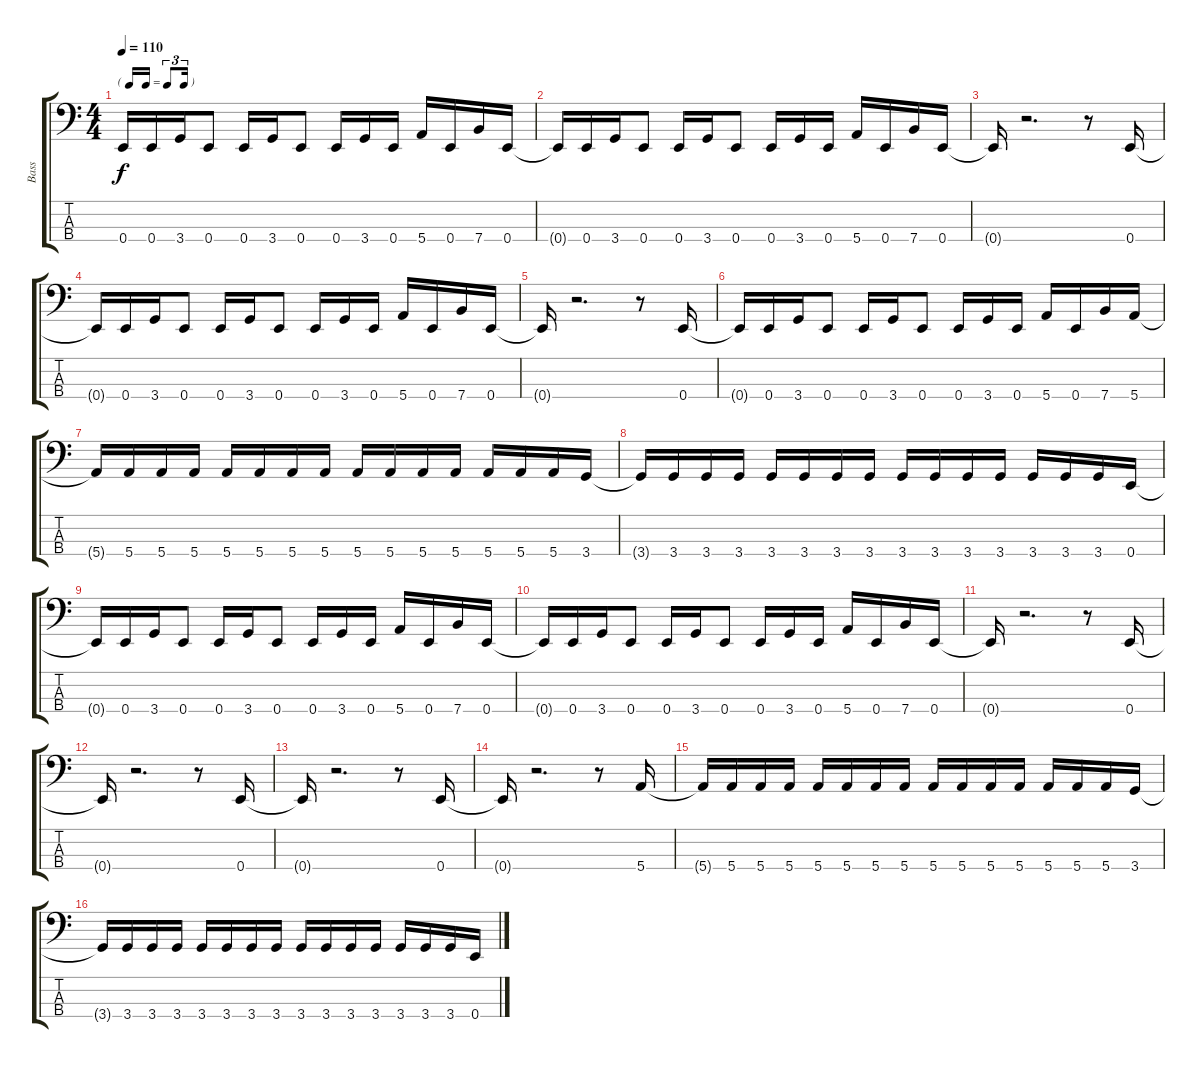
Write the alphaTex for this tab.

\track ("Bass" "Bass") {instrument electricbassfinger}
\staff {score tabs}
\tuning (G2 D2 A1 E1) {hide}
\ts (4 4)
\tf triplet16th
\tempo 110
\clef f4
\ks c
0.4{t}.16{dy f} 0.4.16 3.4.16 0.4.8 0.4.16 3.4.16 0.4.8 0.4.16 3.4.16 0.4.16 5.4.16 0.4.16 7.4.16 0.4.16 |
0.4{t}.16 0.4.16 3.4.16 0.4.8 0.4.16 3.4.16 0.4.8 0.4.16 3.4.16 0.4.16 5.4.16 0.4.16 7.4.16 0.4.16 |
0.4{t}.16 r.2{d} r.8 0.4.16 |
0.4{t}.16 0.4.16 3.4.16 0.4.8 0.4.16 3.4.16 0.4.8 0.4.16 3.4.16 0.4.16 5.4.16 0.4.16 7.4.16 0.4.16 |
0.4{t}.16 r.2{d} r.8 0.4.16 |
0.4{t}.16 0.4.16 3.4.16 0.4.8 0.4.16 3.4.16 0.4.8 0.4.16 3.4.16 0.4.16 5.4.16 0.4.16 7.4.16 5.4.16 |
5.4{t}.16 5.4.16 5.4.16 5.4.16 5.4.16 5.4.16 5.4.16 5.4.16 5.4.16 5.4.16 5.4.16 5.4.16 5.4.16 5.4.16 5.4.16 3.4.16 |
3.4{t}.16 3.4.16 3.4.16 3.4.16 3.4.16 3.4.16 3.4.16 3.4.16 3.4.16 3.4.16 3.4.16 3.4.16 3.4.16 3.4.16 3.4.16 0.4.16 |
0.4{t}.16 0.4.16 3.4.16 0.4.8 0.4.16 3.4.16 0.4.8 0.4.16 3.4.16 0.4.16 5.4.16 0.4.16 7.4.16 0.4.16 |
0.4{t}.16 0.4.16 3.4.16 0.4.8 0.4.16 3.4.16 0.4.8 0.4.16 3.4.16 0.4.16 5.4.16 0.4.16 7.4.16 0.4.16 |
0.4{t}.16 r.2{d} r.8 0.4.16 |
0.4{t}.16 r.2{d} r.8 0.4.16 |
0.4{t}.16 r.2{d} r.8 0.4.16 |
0.4{t}.16 r.2{d} r.8 5.4.16 |
5.4{t}.16 5.4.16 5.4.16 5.4.16 5.4.16 5.4.16 5.4.16 5.4.16 5.4.16 5.4.16 5.4.16 5.4.16 5.4.16 5.4.16 5.4.16 3.4.16 |
3.4{t}.16 3.4.16 3.4.16 3.4.16 3.4.16 3.4.16 3.4.16 3.4.16 3.4.16 3.4.16 3.4.16 3.4.16 3.4.16 3.4.16 3.4.16 0.4.16
